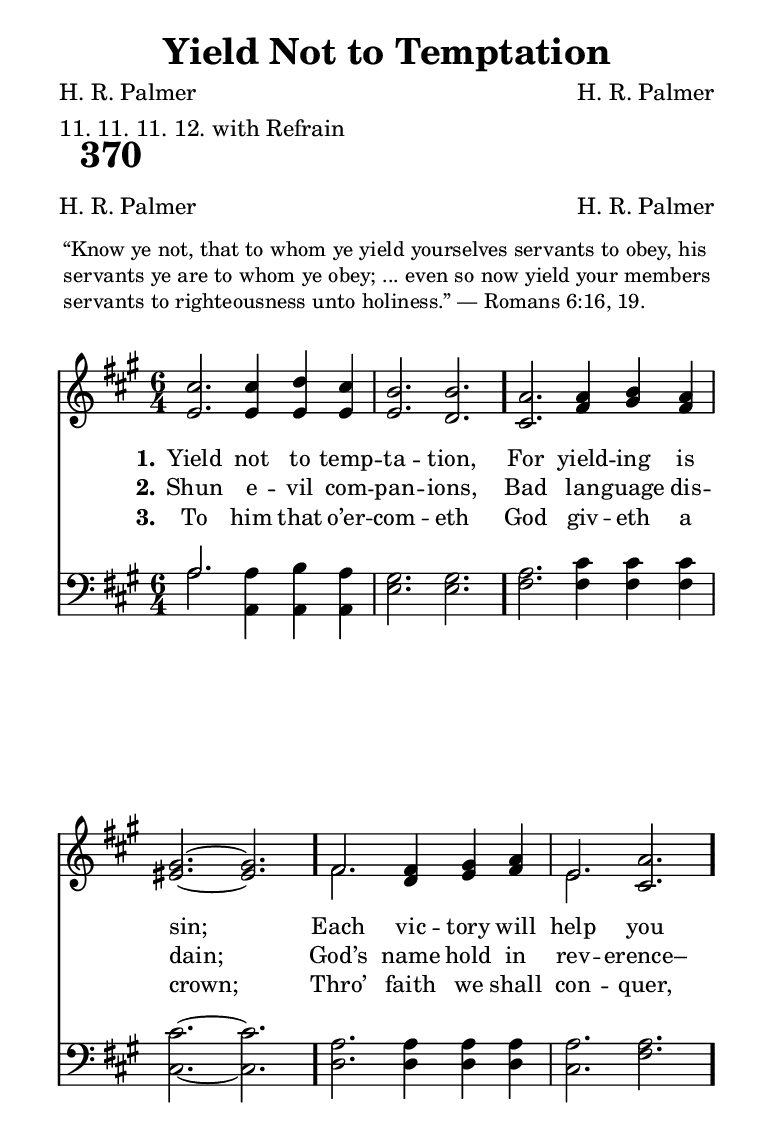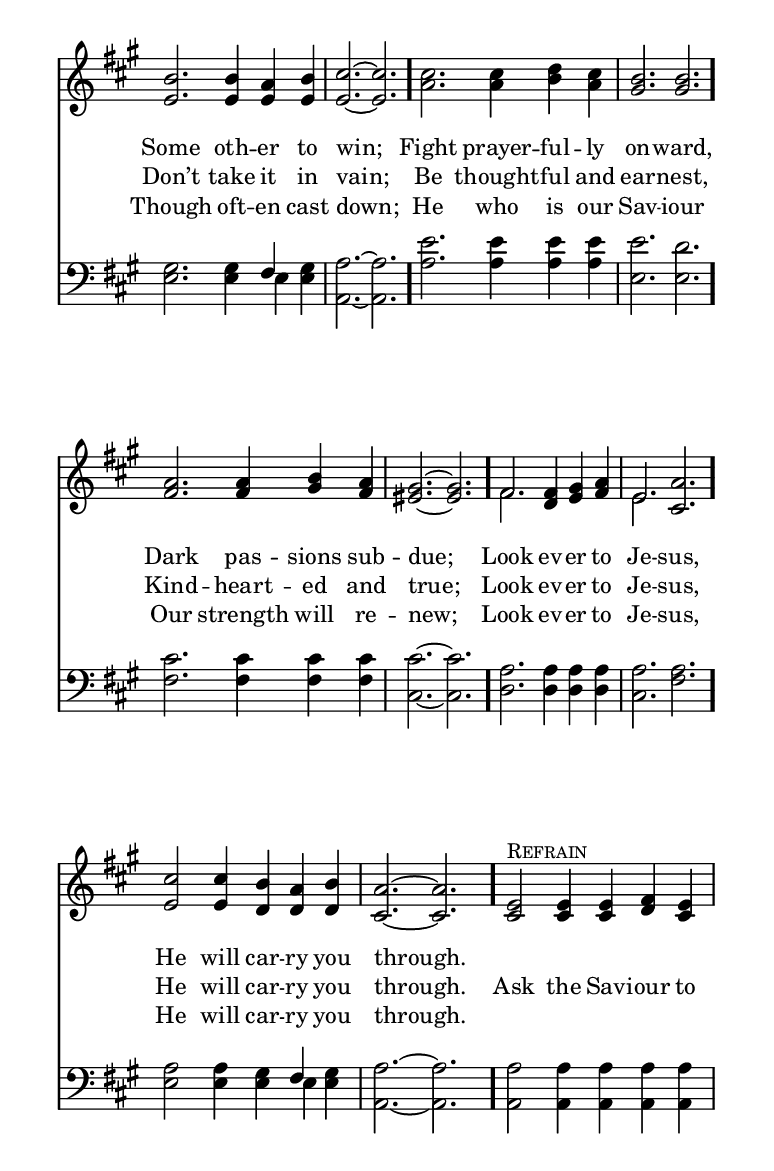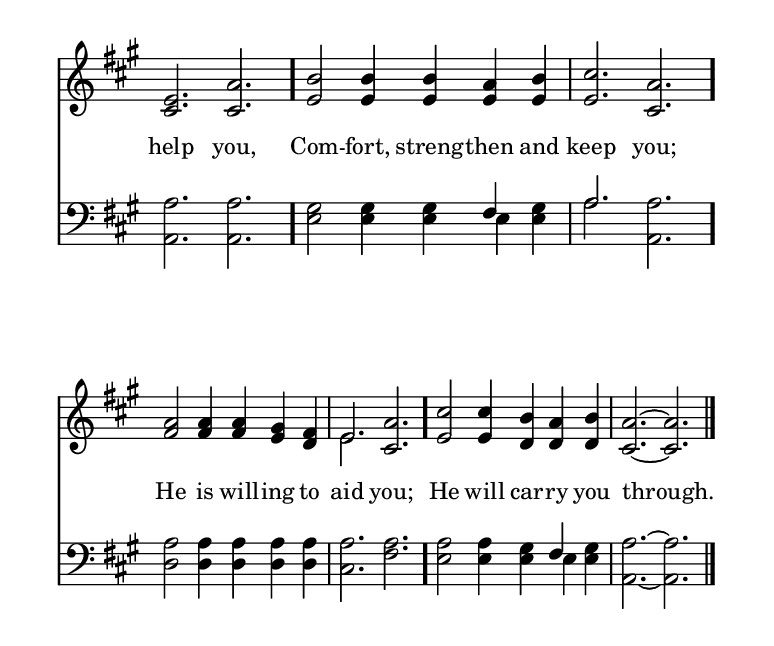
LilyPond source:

\include "common/global.ily"
\paper {
  \include "common/paper.ily"
  system-count = #(cond (is-eogsized 5) (#t #f))
  scoreTitleMarkup = \markup {
    \override #'(baseline-skip . 3.5)
    \column {
      \override #'(baseline-skip . 3.5)
      \column {
        \fill-line {
          \huge \larger \larger \bold {
            \concat { "  " \fromproperty #'header:hymnnumber }
            \mytitle
            \null
          }
        }

        \fill-line {
          \lower #1 \fromproperty #'header:poet
          \smaller \bold \mysubtitle
          \lower #1 \fromproperty #'header:composer
        }

        \vspace #0.5

        \override #'(baseline-skip . 2.5)
        \small \fill-line {
          \wordwrap { “Know ye not, that to whom ye yield yourselves servants to obey, his servants ye are to whom ye obey; ... even so now yield your members servants to righteousness unto holiness.” — "Romans 6:16, 19." } } % TODO original has right-justified reference
      }
    }
  }
}

\header{
  %children
  hymnnumber = "370"
  title = "Yield Not to Temptation"
  tunename = ""
  meter = "11. 11. 11. 12. with Refrain"
  poet = "H. R. Palmer"
  composer = "H. R. Palmer"
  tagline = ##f
}

global = {
  \include "common/overrides.ily"
  \override Staff.TimeSignature.style = #'numbered
  \time 6/4
  \override Score.MetronomeMark.transparent = ##t % hide all fermata changes too
  \tempo 2=80
  \key a \major
  \autoBeamOff
}

patternA = { c2. c4 c c | c2. c | c2. c4 c c | c2. ~ c }
patternB = { c2 c4 c c c | c2. c }
patternC = { c2. c4 c c | c2. c | c2 c4 c c c | c2. ~ c }

notesSoprano = {
\global
\relative c'' {

  \changePitch \patternA { cis cis d cis | b b | a a b a | gis gis }
  \changePitch \patternA { fis fis gis a | e a | b b a b | cis cis }
  \changePitch \patternA { cis cis d cis | b b | a a b a | gis gis }
  \changePitch \patternC { fis fis gis a | e a | cis cis b a b | a a }

  \eogbreak
  << s^\markup { \small \caps "Refrain" }
  \changePitch \patternB { e e e fis e | e a } >>
  \changePitch \patternB { b b b a b | cis a }
  \changePitch \patternB { a a a gis fis | e a }
  \changePitch \patternB { cis cis b a b | a ~ a }

  \bar "|."

}
}

notesAlto = {
\global
\relative e' {

  \changePitch \patternA { e e e e | e d | cis fis gis fis | eis eis }
  \changePitch \patternA { fis d e fis | e cis | e e e e | e e }
  \changePitch \patternA { a a b a | gis gis | fis fis gis fis | eis eis }
  \changePitch \patternC { fis d e fis | e cis | e e d d d | cis cis }

  \changePitch \patternB { cis cis cis d cis | cis cis }
  \changePitch \patternB { e e e e e | e cis }
  \changePitch \patternB { fis fis fis e d | e cis }
  \changePitch \patternB { e e d d d | cis ~ cis }

}
}

notesTenor = {
\global
\relative a {

  \changePitch \patternA { a a b a | gis gis | a cis cis cis | cis cis }
  \changePitch \patternA { a a a a | a a | gis gis fis gis | a a }
  \changePitch \patternA { e' e e e | e d | cis cis cis cis | cis cis }
  \changePitch \patternC { a a a a | a a | a a gis fis gis | a a }

  \changePitch \patternB { a a a a a | a a }
  \changePitch \patternB { gis gis gis fis gis | a a }
  \changePitch \patternB { a a a a a | a a }
  \changePitch \patternB { a a gis fis gis | a ~ a }

}
}

notesBass = {
\global
\relative f {

  \changePitch \patternA { a a, a a | e' e | fis fis fis fis | cis cis }
  \changePitch \patternA { d d d d | cis fis | e e e e | a, a }
  \changePitch \patternA { a' a a a | e e | fis fis fis fis | cis cis }
  \changePitch \patternC { d d d d | cis fis | e e e e e | a, a }

  \changePitch \patternB { a a a a a | a a }
  \changePitch \patternB { e' e e e e | a a, }
  \changePitch \patternB { d d d d d | cis fis }
  \changePitch \patternB { e e e e e | a, ~ a }

}
}

Refrain = \lyricmode {

Ask the Sav -- iour to help you, \bar "."
Com -- fort, streng -- then and keep you; \bar "."
He is will -- ing to aid you; \bar "."
He will car -- ry you through. \bar "."

}

wordsA = \lyricmode {
\set stanza = "1."

Yield not to temp -- ta -- tion, \bar "."
For yield -- ing is sin; \bar "."
Each vic -- tory will help you \bar "."
Some oth -- er to win; \bar "."
Fight prayer -- ful -- ly on -- ward, \bar "."
Dark pas -- sions sub -- due; \bar "."
Look ev -- er to Je -- sus, \bar "."
He will car -- ry you through. \bar "."

}

wordsB = \lyricmode {
\set stanza = "2."

Shun e -- vil com -- pan -- ions,
Bad lan -- guage dis -- dain;
God’s name hold in rev -- erence–
Don’t take it in vain;
Be thought -- ful and ear -- nest,
Kind -- heart -- ed and true;
Look ev -- er to Je -- sus,
He will car -- ry you through.

\Refrain

}

wordsC = \lyricmode {
\set stanza = "3."

To him that o’er -- com -- eth
God giv -- eth a crown;
Thro’ faith we shall con -- quer,
Though oft -- en cast down;
He who is our Sav -- iour
Our strength will re -- new;
Look ev -- er to Je -- sus,
He will car -- ry you through.

}

\score {
  \context ChoirStaff <<
    \context Staff = upper <<
      \set Staff.autoBeaming = ##f
      \set ChoirStaff.systemStartDelimiter = #'SystemStartBar
      \set ChoirStaff.printPartCombineTexts = ##f
      \partcombine #'(2 . 9) \notesSoprano \notesAlto
      \context NullVoice = sopranos { \voiceOne << \notesSoprano >> }
      \context Lyrics = one   \lyricsto sopranos \wordsA
      \context Lyrics = two   \lyricsto sopranos \wordsB
      \context Lyrics = three \lyricsto sopranos \wordsC
    >>
    \context Staff = men <<
      \set Staff.autoBeaming = ##f
      \clef bass
      \set ChoirStaff.printPartCombineTexts = ##f
      \partcombine #'(2 . 9) \notesTenor \notesBass
    >>
  >>
  \layout {
    \include "common/layout.ily"
  }
  \midi{
    \include "common/midi.ily"
  }
}

\version "2.19.49"  % necessary for upgrading to future LilyPond versions.

% vi:set et ts=2 sw=2 ai nocindent syntax=lilypond:
